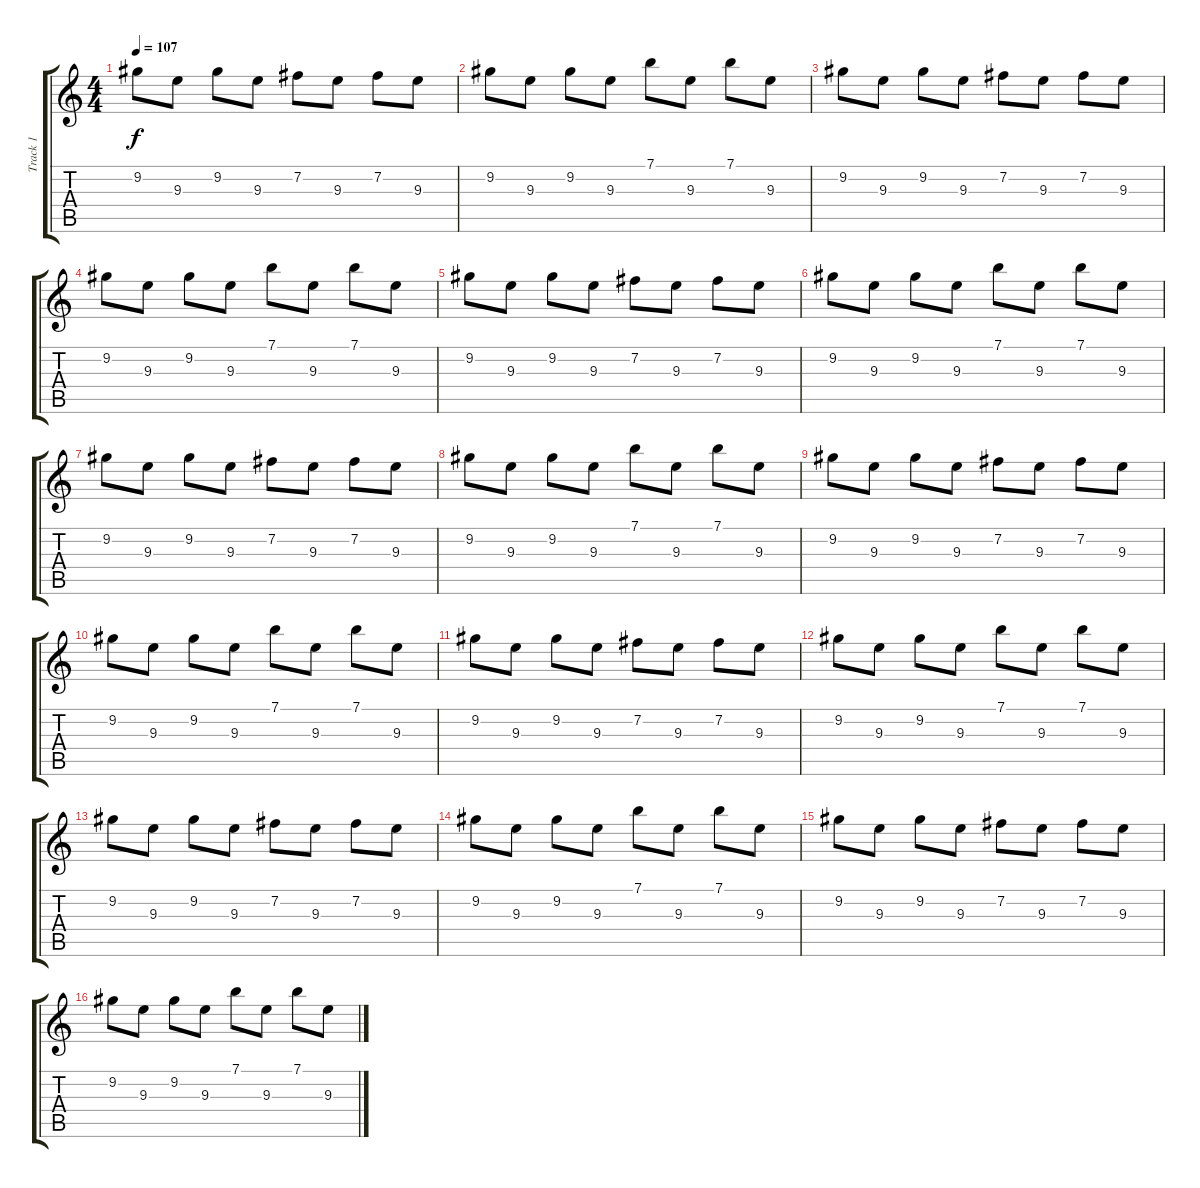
\track ("Track 1" "Track 1") {instrument acousticguitarnylon}
\staff {score tabs}
\tuning (E4 B3 G3 D3 A2 E2) {hide}
\ts (4 4)
\tempo 107
\clef g2
\ks c
9.2.8{dy f} 9.3.8 9.2.8 9.3.8 7.2.8 9.3.8 7.2.8 9.3.8 |
9.2.8 9.3.8 9.2.8 9.3.8 7.1.8 9.3.8 7.1.8 9.3.8 |
9.2.8 9.3.8 9.2.8 9.3.8 7.2.8 9.3.8 7.2.8 9.3.8 |
9.2.8 9.3.8 9.2.8 9.3.8 7.1.8 9.3.8 7.1.8 9.3.8 |
9.2.8 9.3.8 9.2.8 9.3.8 7.2.8 9.3.8 7.2.8 9.3.8 |
9.2.8 9.3.8 9.2.8 9.3.8 7.1.8 9.3.8 7.1.8 9.3.8 |
9.2.8 9.3.8 9.2.8 9.3.8 7.2.8 9.3.8 7.2.8 9.3.8 |
9.2.8 9.3.8 9.2.8 9.3.8 7.1.8 9.3.8 7.1.8 9.3.8 |
9.2.8 9.3.8 9.2.8 9.3.8 7.2.8 9.3.8 7.2.8 9.3.8 |
9.2.8 9.3.8 9.2.8 9.3.8 7.1.8 9.3.8 7.1.8 9.3.8 |
9.2.8 9.3.8 9.2.8 9.3.8 7.2.8 9.3.8 7.2.8 9.3.8 |
9.2.8 9.3.8 9.2.8 9.3.8 7.1.8 9.3.8 7.1.8 9.3.8 |
9.2.8 9.3.8 9.2.8 9.3.8 7.2.8 9.3.8 7.2.8 9.3.8 |
9.2.8 9.3.8 9.2.8 9.3.8 7.1.8 9.3.8 7.1.8 9.3.8 |
9.2.8 9.3.8 9.2.8 9.3.8 7.2.8 9.3.8 7.2.8 9.3.8 |
9.2.8 9.3.8 9.2.8 9.3.8 7.1.8 9.3.8 7.1.8 9.3.8
